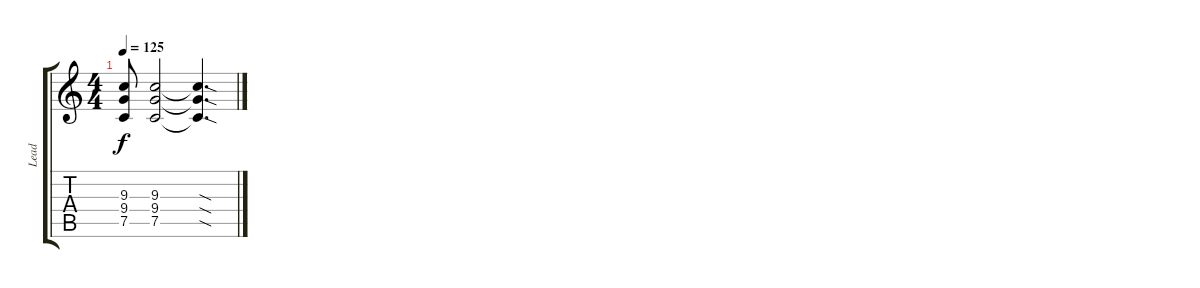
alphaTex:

\track ("Lead" "Lead") {instrument overdrivenguitar}
\staff {score tabs}
\tuning (C4 G3 Eb3 Bb2 F2 C2) {hide}
\ts (4 4)
\tempo 125
\clef g2
\ks c
(9.3 9.4 7.5).8{dy f} (9.3 9.4 7.5).2 (9.3{sod t} 9.4{sod t} 7.5{sod t}).4{d}
